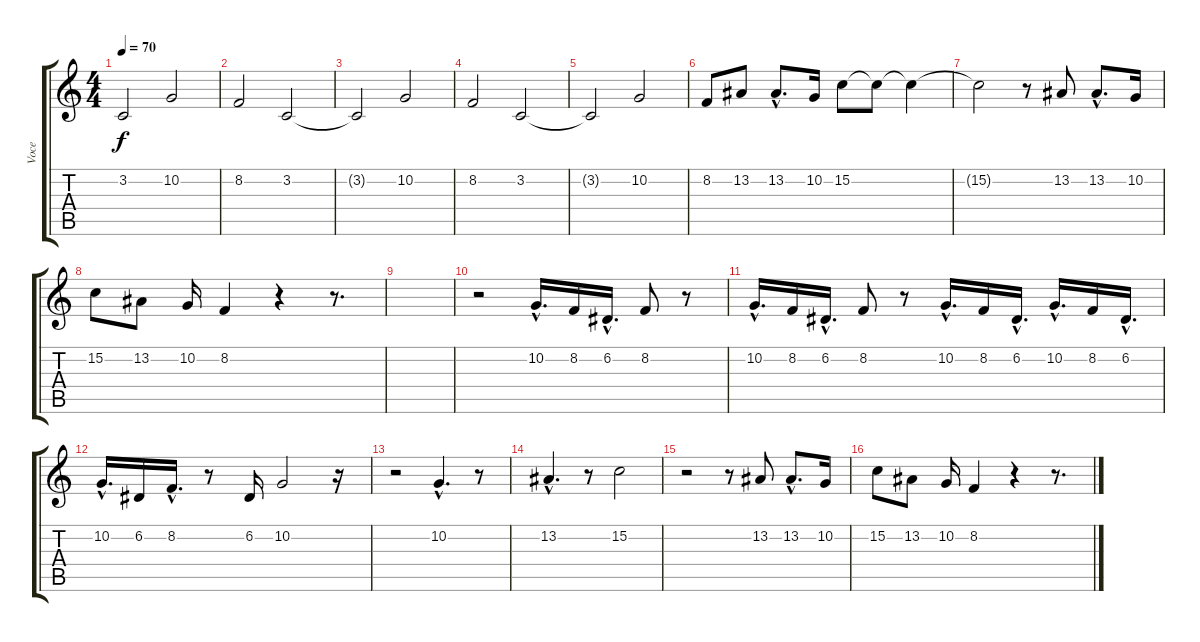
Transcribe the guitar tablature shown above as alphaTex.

\track ("Voce" "Voce") {instrument violin}
\staff {score tabs}
\tuning (D4 A3 F3 C3 G2 D2) {hide}
\ts (4 4)
\tempo 70
\clef g2
\ks c
3.2{t}.2{dy f} 10.2.2 |
8.2.2 3.2.2 |
3.2{t}.2 10.2.2 |
8.2.2 3.2.2 |
3.2{t}.2 10.2.2 |
8.2.8 13.2.8 13.2{hac}.8{d} 10.2.16 15.2.8 15.2{t}.8 15.2{t}.4 |
15.2{t}.2 r.8 13.2.8 13.2{hac}.8{d} 10.2.16 |
15.2.8 13.2.8 10.2.16 8.2.4 r.4 r.8{d} |
|
r.2 10.2{hac}.16{d} 8.2.16 6.2{hac}.16{d} 8.2.8 r.8 |
10.2{hac}.16{d} 8.2.16 6.2{hac}.16{d} 8.2.8 r.8 10.2{hac}.16{d} 8.2.16 6.2{hac}.16{d} 10.2{hac}.16{d} 8.2.16 6.2{hac}.16{d} |
10.2{hac}.16{d} 6.2.16 8.2{hac}.16{d} r.8 6.2.16 10.2.2 r.16 |
r.2 10.2{hac}.4{d} r.8 |
13.2{hac}.4{d} r.8 15.2.2 |
r.2 r.8 13.2.8 13.2{hac}.8{d} 10.2.16 |
15.2.8 13.2.8 10.2.16 8.2.4 r.4 r.8{d}
